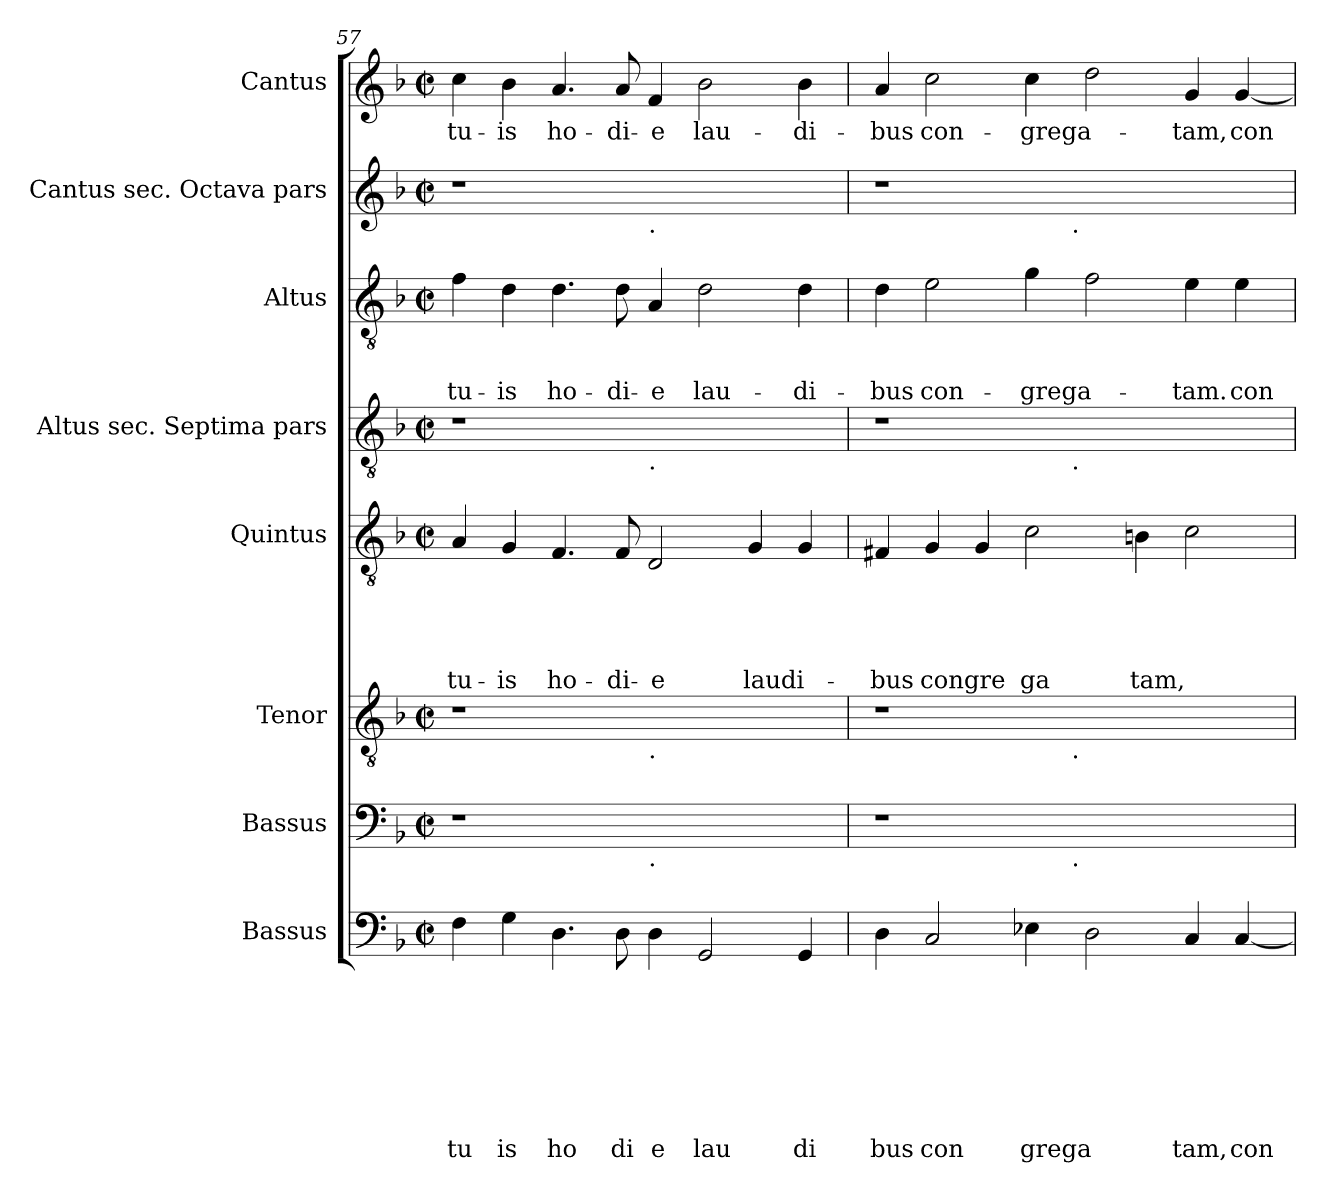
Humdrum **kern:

**kern	**text	**text	**text	**text	**text	**text	**text	**text	**kern	**kern	**kern	**text	**text	**text	**text	**text	**kern	**kern	**text	**text	**text	**kern	**kern	**text
*part8	*part8	*part8	*part8	*part8	*part8	*part8	*part8	*part8	*part7	*part6	*part5	*part5	*part5	*part5	*part5	*part5	*part4	*part3	*part3	*part3	*part3	*part2	*part1	*part1
*staff8	*staff8	*staff8	*staff8	*staff8	*staff8	*staff8	*staff8	*staff8	*staff7	*staff6	*staff5	*staff5	*staff5	*staff5	*staff5	*staff5	*staff4	*staff3	*staff3	*staff3	*staff3	*staff2	*staff1	*staff1
*I"Bassus	*	*	*	*	*	*	*	*	*I"Bassus	*I"Tenor	*I"Quintus	*	*	*	*	*	*I"Altus sec. Septima pars	*I"Altus	*	*	*	*I"Cantus sec. Octava pars	*I"Cantus	*
*	*	*	*	*	*	*	*	*	*I'Bassus	*I'Tenor	*I'Quintus	*	*	*	*	*	*	*I'Altus	*	*	*	*	*I'Cantus	*
*clefF4	*	*	*	*	*	*	*	*	*clefF4	*clefGv2	*clefGv2	*	*	*	*	*	*clefGv2	*clefGv2	*	*	*	*clefG2	*clefG2	*
*k[b-]	*	*	*	*	*	*	*	*	*k[b-]	*k[b-]	*k[b-]	*	*	*	*	*	*k[b-]	*k[b-]	*	*	*	*k[b-]	*k[b-]	*
*F:	*	*	*	*	*	*	*	*	*F:	*F:	*F:	*	*	*	*	*	*F:	*F:	*	*	*	*F:	*F:	*
*M2/2	*	*	*	*	*	*	*	*	*M2/2	*M2/2	*M2/2	*	*	*	*	*	*M2/2	*M2/2	*	*	*	*M2/2	*M2/2	*
*met(c|)	*	*	*	*	*	*	*	*	*met(c|)	*met(c|)	*met(c|)	*	*	*	*	*	*met(c|)	*met(c|)	*	*	*	*met(c|)	*met(c|)	*
=57	=57	=57	=57	=57	=57	=57	=57	=57	=57	=57	=57	=57	=57	=57	=57	=57	=57	=57	=57	=57	=57	=57	=57	=57
!	!	!	!	!	!	!	!	!LO:LY:b	!	!	!	!	!	!	!	!LO:LY:b	!	!	!	!	!LO:LY:b	!	!	!LO:LY:b
4F\	.	.	.	.	.	.	.	tu	1r	1r	4A/	.	.	.	.	tu-	1r	4f\	.	.	tu-	1r	4cc\	tu-
!	!	!	!	!	!	!	!	!LO:LY:b	!	!	!	!	!	!	!	!LO:LY:b	!	!	!	!	!LO:LY:b	!	!	!LO:LY:b
4G\	.	.	.	.	.	.	.	is	.	.	4G/	.	.	.	.	-is	.	4d\	.	.	-is	.	4b-\	-is
!	!	!	!	!	!	!	!	!LO:LY:b	!	!	!	!	!	!	!	!LO:LY:b	!	!	!	!	!LO:LY:b	!	!	!LO:LY:b
4.D\	.	.	.	.	.	.	.	ho	.	.	4.F/	.	.	.	.	ho-	.	4.d\	.	.	ho-	.	4.a/	ho-
!	!	!	!	!	!	!	!	!LO:LY:b	!	!	!	!	!	!	!	!LO:LY:b	!	!	!	!	!LO:LY:b	!	!	!LO:LY:b
8D\	.	.	.	.	.	.	.	di	.	.	8F/	.	.	.	.	-di-	.	8d\	.	.	-di-	.	8a/	-di-
!	!	!	!	!	!	!	!	!	!	!	!	!	!	!	!	!	!	!	!	!	!	!LO:TX:b:t=.	!	!
!	!	!	!	!	!	!	!	!	!	!	!	!	!	!	!	!	!LO:TX:b:t=.	!	!	!	!	!	!	!
!	!	!	!	!	!	!	!	!	!	!LO:TX:b:t=.	!	!	!	!	!	!	!	!	!	!	!	!	!	!
!	!	!	!	!	!	!	!	!	!LO:TX:b:t=.	!	!	!	!	!	!	!	!	!	!	!	!	!	!	!
!	!	!	!	!	!	!	!	!LO:LY:b	!	!	!	!	!	!	!	!LO:LY:b	!	!	!	!	!LO:LY:b	!	!	!LO:LY:b
4D\	.	.	.	.	.	.	.	e	1ryy	1ryy	2D/	.	.	.	.	-e	1ryy	4A/	.	.	-e	1ryy	4f/	-e
!	!	!	!	!	!	!	!	!LO:LY:b	!	!	!	!	!	!	!	!	!	!	!	!	!LO:LY:b	!	!	!LO:LY:b
2GG/	.	.	.	.	.	.	.	lau	.	.	.	.	.	.	.	.	.	2d\	.	.	lau-	.	2b-\	lau-
!	!	!	!	!	!	!	!	!	!	!	!	!	!	!	!	!LO:LY:b	!	!	!	!	!	!	!	!
.	.	.	.	.	.	.	.	.	.	.	4G/	.	.	.	.	laudi-	.	.	.	.	.	.	.	.
!	!	!	!	!	!	!	!	!LO:LY:b	!	!	!	!	!	!	!	!	!	!	!	!	!LO:LY:b	!	!	!LO:LY:b
4GG/	.	.	.	.	.	.	.	di	.	.	4G/	.	.	.	.	.	.	4d\	.	.	-di-	.	4b-\	-di-
!!LO:LB:g=z
=58	=58	=58	=58	=58	=58	=58	=58	=58	=58	=58	=58	=58	=58	=58	=58	=58	=58	=58	=58	=58	=58	=58	=58	=58
!	!	!	!	!	!	!	!	!LO:LY:b	!	!	!	!	!	!	!	!LO:LY:b	!	!	!	!	!LO:LY:b	!	!	!LO:LY:b
*	*	*	*	*	*	*	*	*	*^	*^	*	*	*	*	*	*	*^	*	*	*	*	*^	*	*
4D\	.	.	.	.	.	.	.	bus	1r	2ryy	1r	2ryy	4F#X/	.	.	.	.	-bus	1r	2ryy	4d\	.	.	-bus	1r	2ryy	4a/	-bus
!	!	!	!	!	!	!	!	!LO:LY:b	!	!	!	!	!	!	!	!	!	!LO:LY:b	!	!	!	!	!	!LO:LY:b	!	!	!	!LO:LY:b
2C/	.	.	.	.	.	.	.	con	.	.	.	.	4G/	.	.	.	.	congre	.	.	2e\	.	.	con-	.	.	2cc\	con-
.	.	.	.	.	.	.	.	.	.	4...ryy	.	4...ryy	4G/	.	.	.	.	.	.	4...ryy	.	.	.	.	.	4...ryy	.	.
!	!	!	!	!	!	!	!	!LO:LY:b	!	!	!	!	!	!	!	!	!	!LO:LY:b	!	!	!	!	!	!LO:LY:b	!	!	!	!LO:LY:b
4E-X\	.	.	.	.	.	.	.	grega	.	.	.	.	2c\	.	.	.	.	ga	.	.	4g\	.	.	-grega-	.	.	4cc\	-grega-
!	!	!	!	!	!	!	!	!	!	!	!	!	!	!	!	!	!	!	!	!	!	!	!	!	!	!LO:TX:b:t=.	!	!
!	!	!	!	!	!	!	!	!	!	!	!	!	!	!	!	!	!	!	!	!LO:TX:b:t=.	!	!	!	!	!	!	!	!
!	!	!	!	!	!	!	!	!	!	!	!	!LO:TX:b:t=.	!	!	!	!	!	!	!	!	!	!	!	!	!	!	!	!
!	!	!	!	!	!	!	!	!	!	!LO:TX:b:t=.	!	!	!	!	!	!	!	!	!	!	!	!	!	!	!	!	!	!
.	.	.	.	.	.	.	.	.	.	1ryy	.	1ryy	.	.	.	.	.	.	.	1ryy	.	.	.	.	.	1ryy	.	.
2D\	.	.	.	.	.	.	.	.	1ryy	.	1ryy	.	.	.	.	.	.	.	1ryy	.	2f\	.	.	.	1ryy	.	2dd\	.
!	!	!	!	!	!	!	!	!	!	!	!	!	!	!	!	!	!	!LO:LY:b	!	!	!	!	!	!	!	!	!	!
.	.	.	.	.	.	.	.	.	.	.	.	.	4Bn\	.	.	.	.	tam,	.	.	.	.	.	.	.	.	.	.
!	!	!	!	!	!	!	!	!LO:LY:b	!	!	!	!	!	!	!	!	!	!	!	!	!	!	!	!LO:LY:b	!	!	!	!LO:LY:b
4C/	.	.	.	.	.	.	.	tam,	.	.	.	.	2c\	.	.	.	.	.	.	.	4e\	.	.	-tam.	.	.	4g/	-tam,
!	!	!	!	!	!	!	!	!LO:LY:b	!	!	!	!	!	!	!	!	!	!	!	!	!	!	!	!LO:LY:b	!	!	!	!LO:LY:b
[<4C/	.	.	.	.	.	.	.	con	.	.	.	.	.	.	.	.	.	.	.	.	4e\	.	.	con-	.	.	[<4g/	con-
.	.	.	.	.	.	.	.	.	.	32ryy	.	32ryy	.	.	.	.	.	.	.	32ryy	.	.	.	.	.	32ryy	.	.
*	*	*	*	*	*	*	*	*	*v	*v	*	*	*	*	*	*	*	*	*v	*v	*	*	*	*	*v	*v	*	*
*	*	*	*	*	*	*	*	*	*	*v	*v	*	*	*	*	*	*	*	*	*	*	*	*	*	*
=	=	=	=	=	=	=	=	=	=	=	=	=	=	=	=	=	=	=	=	=	=	=	=	=
*-	*-	*-	*-	*-	*-	*-	*-	*-	*-	*-	*-	*-	*-	*-	*-	*-	*-	*-	*-	*-	*-	*-	*-	*-
